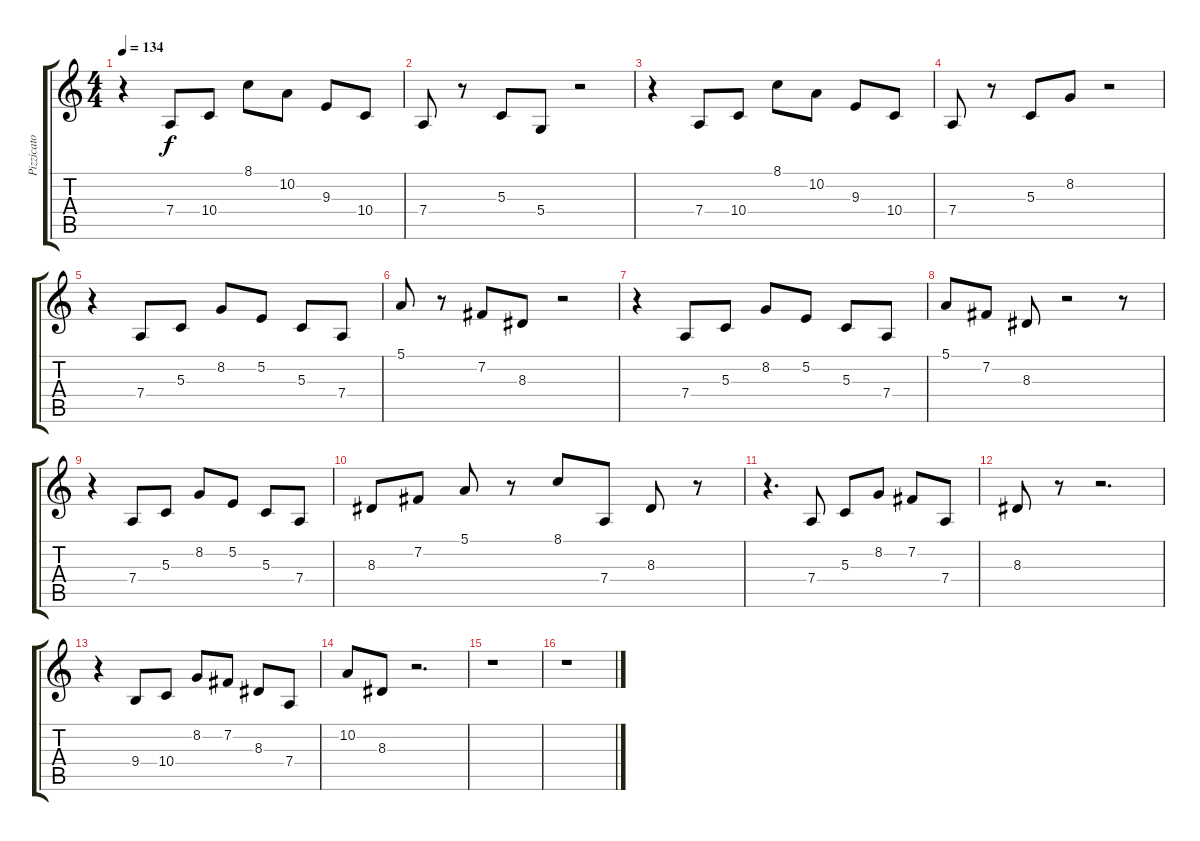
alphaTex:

\track ("Pizzicato String" "Pizzicato ") {instrument pizzicatostrings}
\staff {score tabs}
\tuning (E4 B3 G3 D3 A2 E2) {hide}
\ts (4 4)
\tempo 134
\clef g2
\ks c
r.4{dy f} 7.4.8 10.4.8 8.1.8 10.2.8 9.3.8 10.4.8 |
7.4.8 r.8 5.3.8 5.4.8 r.2 |
r.4 7.4.8 10.4.8 8.1.8 10.2.8 9.3.8 10.4.8 |
7.4.8 r.8 5.3.8 8.2.8 r.2 |
r.4 7.4.8 5.3.8 8.2.8 5.2.8 5.3.8 7.4.8 |
5.1.8 r.8 7.2.8 8.3.8 r.2 |
r.4 7.4.8 5.3.8 8.2.8 5.2.8 5.3.8 7.4.8 |
5.1.8 7.2.8 8.3.8 r.2 r.8 |
r.4 7.4.8 5.3.8 8.2.8 5.2.8 5.3.8 7.4.8 |
8.3.8 7.2.8 5.1.8 r.8 8.1.8 7.4.8 8.3.8 r.8 |
r.4{d} 7.4.8{volume 5} 5.3.8 8.2.8 7.2.8 7.4.8 |
8.3.8 r.8 r.2{d} |
r.4 9.4.8 10.4.8 8.2.8 7.2.8 8.3.8 7.4.8 |
10.2.8 8.3.8 r.2{d} |
r.1 |
r.1
